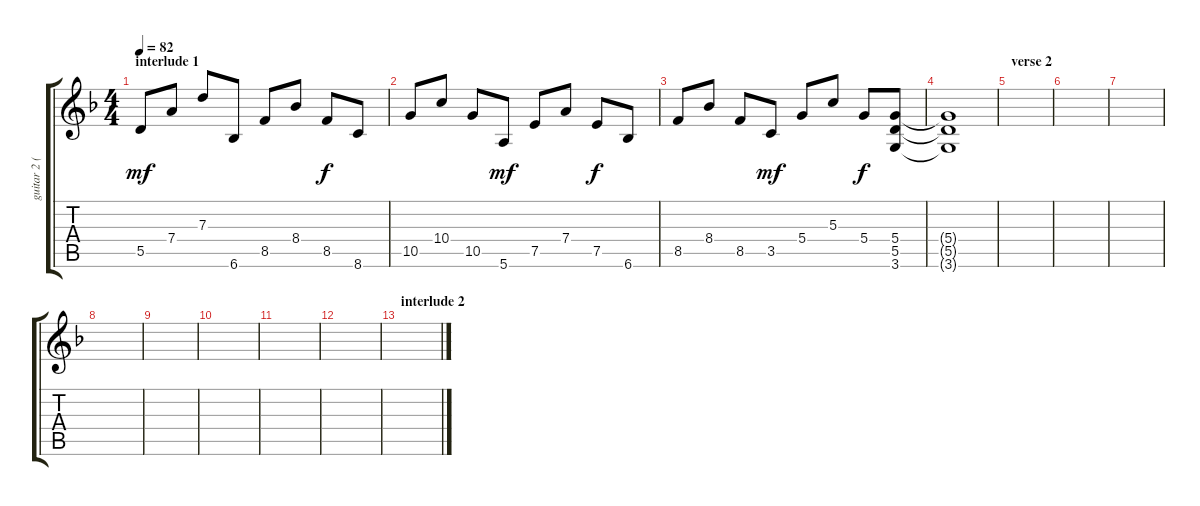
\track ("guitar 2 (acoustic)" "guitar 2 (") {instrument acousticguitarnylon}
\staff {score tabs}
\tuning (E4 B3 G3 D3 A2 E2) {hide}
\ts (4 4)
\section ("" "interlude 1")
\tempo 82
\clef g2
\ks f
5.5.8{dy mf} 7.4.8 7.3.8 6.6.8 8.5.8 8.4.8 8.5.8{dy f} 8.6.8 |
10.5.8 10.4.8 10.5.8 5.6.8{dy mf} 7.5.8 7.4.8 7.5.8{dy f} 6.6.8 |
8.5.8 8.4.8 8.5.8 3.5.8{dy mf} 5.4.8 5.3.8 5.4.8{dy f} (5.4 5.5 3.6).8 |
(5.4{t} 5.5{t} 3.6{t}).1 |
\section ("" "verse 2")
|
|
|
|
|
|
|
|
\section ("" "interlude 2")
